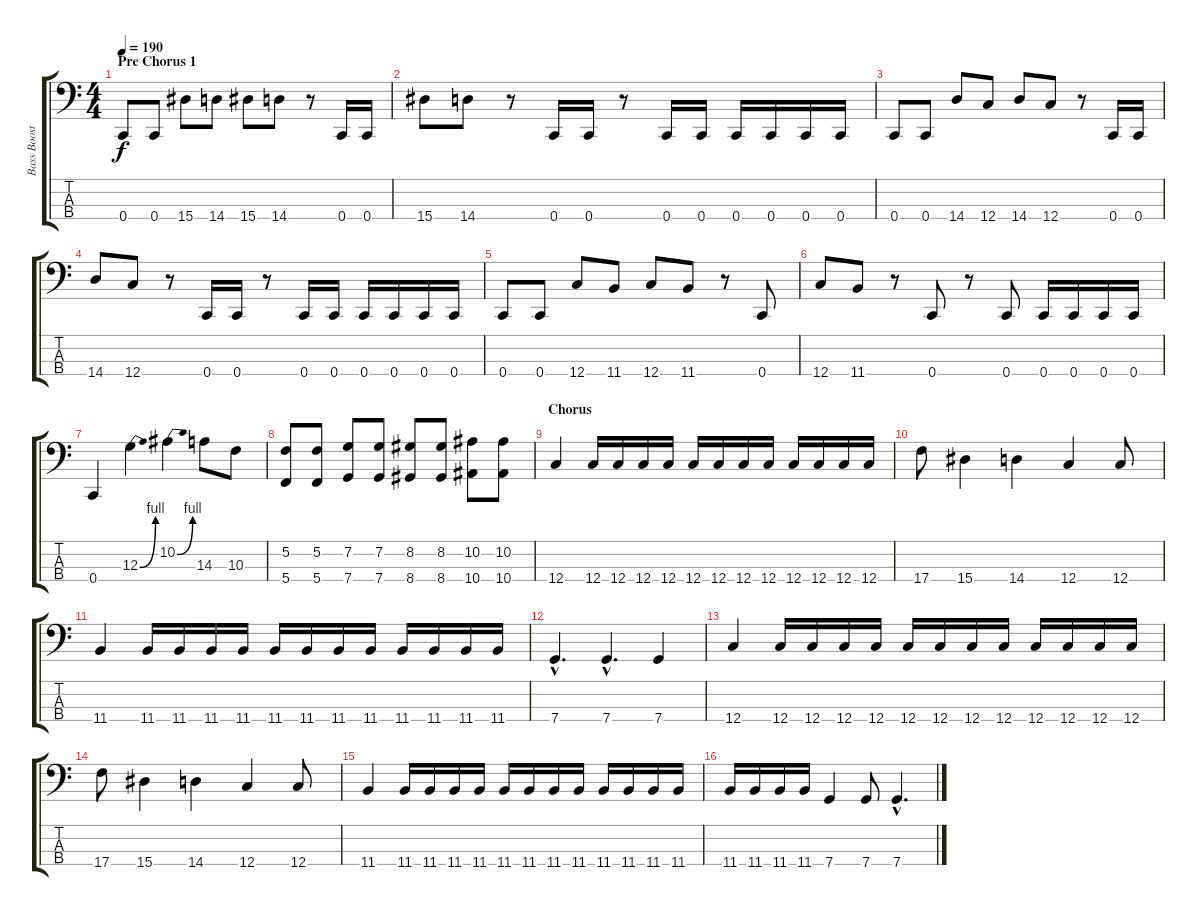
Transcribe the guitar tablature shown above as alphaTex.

\track ("Bass Boost" "Bass Boost") {instrument slapbass2}
\staff {score tabs}
\tuning (F2 C2 G1 C1) {hide}
\ts (4 4)
\section ("" "Pre Chorus 1")
\tempo 190
\clef f4
\ks c
0.4.8{dy f} 0.4.8 15.4.8 14.4.8 15.4.8 14.4.8 r.8 0.4.16 0.4.16 |
15.4.8 14.4.8 r.8 0.4.16 0.4.16 r.8 0.4.16 0.4.16 0.4.16 0.4.16 0.4.16 0.4.16 |
0.4.8 0.4.8 14.4.8 12.4.8 14.4.8 12.4.8 r.8 0.4.16 0.4.16 |
14.4.8 12.4.8 r.8 0.4.16 0.4.16 r.8 0.4.16 0.4.16 0.4.16 0.4.16 0.4.16 0.4.16 |
0.4.8 0.4.8 12.4.8 11.4.8 12.4.8 11.4.8 r.8 0.4.8 |
12.4.8 11.4.8 r.8 0.4.8 r.8 0.4.8 0.4.16 0.4.16 0.4.16 0.4.16 |
0.4.4 12.3{be (bend 0 0 60 4)}.4 10.2{be (bend 0 0 60 4)}.4 14.3.8 10.3.8 |
(5.2 5.4).8 (5.2 5.4).8 (7.2 7.4).8 (7.2 7.4).8 (8.2 8.4).8 (8.2 8.4).8 (10.2 10.4).8 (10.2 10.4).8 |
\section ("" "Chorus")
12.4.4 12.4.16 12.4.16 12.4.16 12.4.16 12.4.16 12.4.16 12.4.16 12.4.16 12.4.16 12.4.16 12.4.16 12.4.16 |
17.4.8 15.4.4 14.4.4 12.4.4 12.4.8 |
11.4.4 11.4.16 11.4.16 11.4.16 11.4.16 11.4.16 11.4.16 11.4.16 11.4.16 11.4.16 11.4.16 11.4.16 11.4.16 |
7.4{hac}.4{d} 7.4{hac}.4{d} 7.4.4 |
12.4.4 12.4.16 12.4.16 12.4.16 12.4.16 12.4.16 12.4.16 12.4.16 12.4.16 12.4.16 12.4.16 12.4.16 12.4.16 |
17.4.8 15.4.4 14.4.4 12.4.4 12.4.8 |
11.4.4 11.4.16 11.4.16 11.4.16 11.4.16 11.4.16 11.4.16 11.4.16 11.4.16 11.4.16 11.4.16 11.4.16 11.4.16 |
11.4.16 11.4.16 11.4.16 11.4.16 7.4.4 7.4.8 7.4{ss hac}.4{d}
